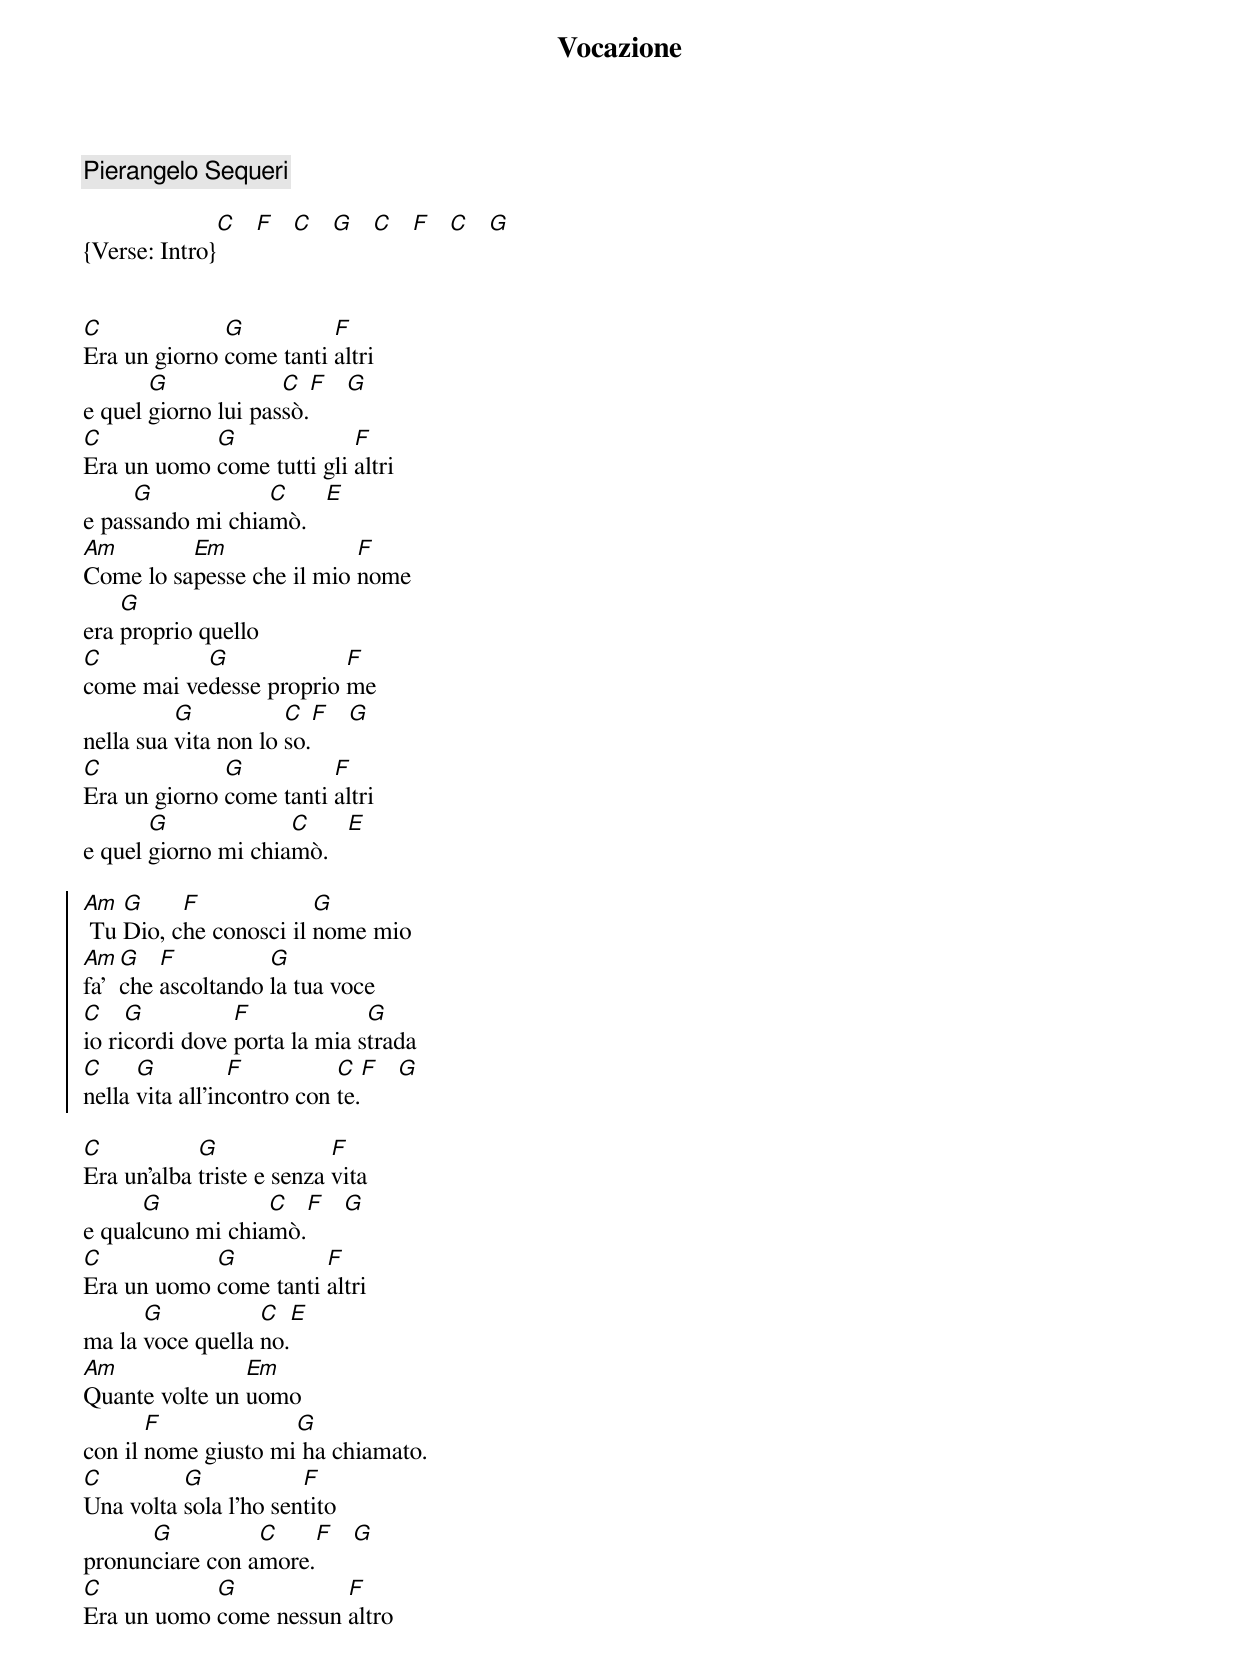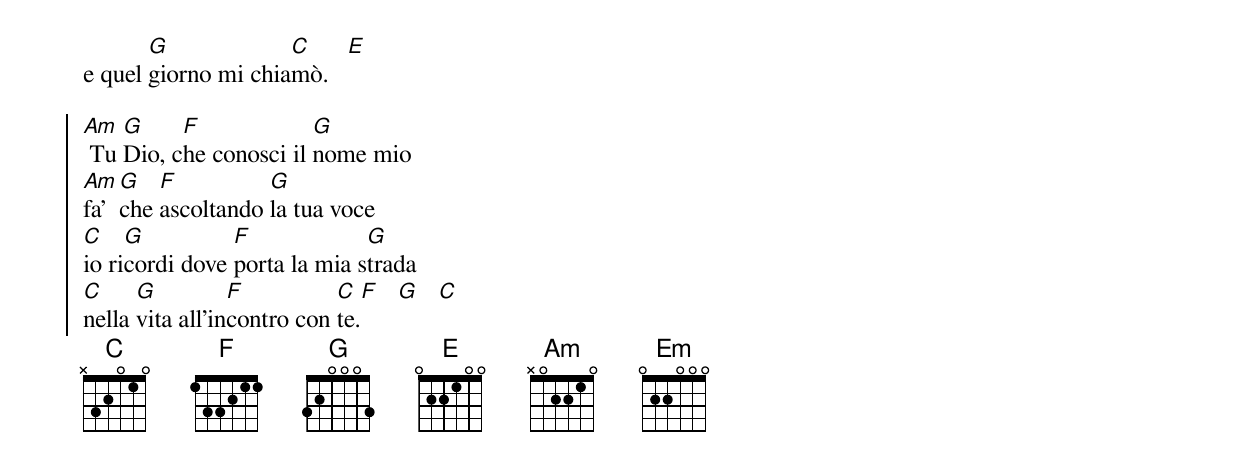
{title:Vocazione}
{c:Pierangelo Sequeri}

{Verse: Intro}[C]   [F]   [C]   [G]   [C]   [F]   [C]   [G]


[C]Era un giorno [G]come tanti [F]altri
e quel [G]giorno lui pas[C]sò.[F]   [G]
[C]Era un uomo [G]come tutti gli [F]altri
e pas[G]sando mi chia[C]mò.   [E]
[Am]Come lo sa[Em]pesse che il mio [F]nome
era [G]proprio quello
[C]come mai ve[G]desse proprio [F]me
nella sua [G]vita non lo [C]so.[F]   [G]
[C]Era un giorno [G]come tanti [F]altri
e quel [G]giorno mi chia[C]mò.   [E]

{soc}
[Am] Tu [G]Dio, c[F]he conosci il [G]nome mio
[Am]fa' [G]che [F]ascoltando [G]la tua voce
[C]io ri[G]cordi dove [F]porta la mia s[G]trada
[C]nella [G]vita all'in[F]contro con [C]te.[F]   [G]
{eoc}

[C]Era un'alba [G]triste e senza [F]vita
e qual[G]cuno mi chia[C]mò.[F]   [G]
[C]Era un uomo [G]come tanti [F]altri
ma la [G]voce quella [C]no.[E]
[Am]Quante volte un [Em]uomo
con il [F]nome giusto mi[G] ha chiamato.
[C]Una volta [G]sola l'ho sen[F]tito
pronun[G]ciare con a[C]more.[F]   [G]
[C]Era un uomo [G]come nessun [F]altro
e quel [G]giorno mi chia[C]mò.   [E]

{soc}
[Am] Tu [G]Dio, c[F]he conosci il [G]nome mio
[Am]fa' [G]che [F]ascoltando [G]la tua voce
[C]io ri[G]cordi dove [F]porta la mia s[G]trada
[C]nella [G]vita all'in[F]contro con [C]te.[F]   [G]   [C]
{eoc}
